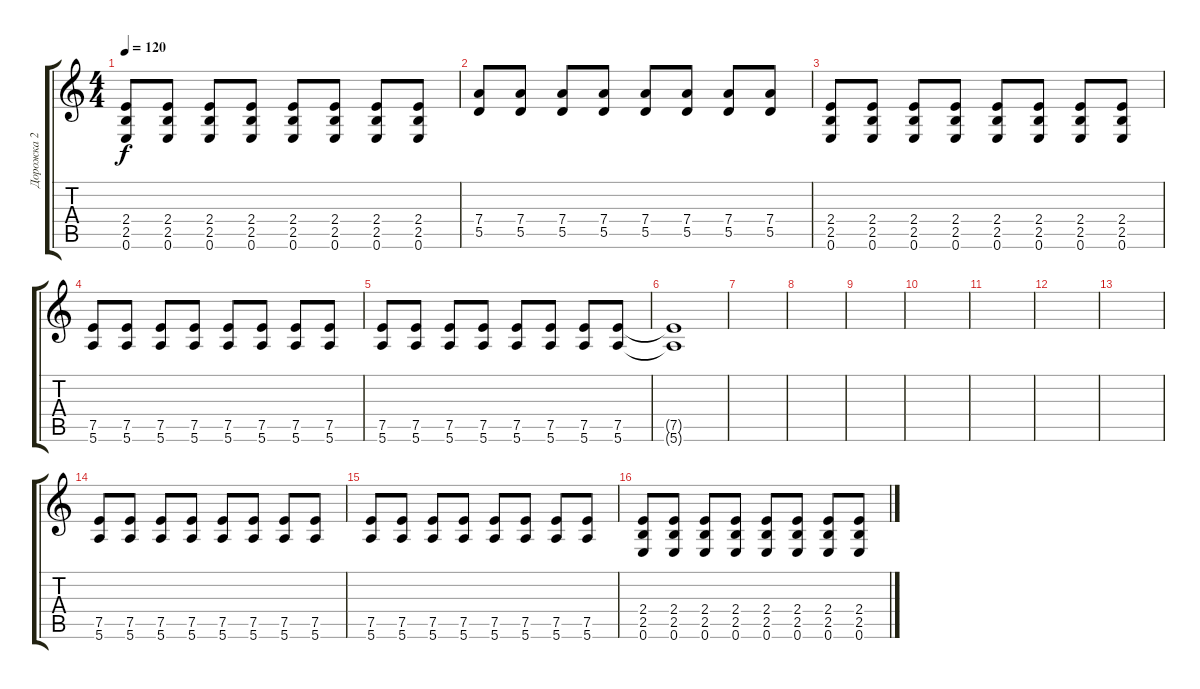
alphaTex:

\track ("Дорожка 2" "Дорожка 2") {instrument distortionguitar}
\staff {score tabs}
\tuning (E4 B3 G3 D3 A2 E2) {hide}
\ts (4 4)
\tempo 120
\clef g2
\ks c
(2.4 2.5 0.6).8{dy f} (2.4 2.5 0.6).8 (2.4 2.5 0.6).8 (2.4 2.5 0.6).8 (2.4 2.5 0.6).8 (2.4 2.5 0.6).8 (2.4 2.5 0.6).8 (2.4 2.5 0.6).8 |
(7.4 5.5).8 (7.4 5.5).8 (7.4 5.5).8 (7.4 5.5).8 (7.4 5.5).8 (7.4 5.5).8 (7.4 5.5).8 (7.4 5.5).8 |
(2.4 2.5 0.6).8 (2.4 2.5 0.6).8 (2.4 2.5 0.6).8 (2.4 2.5 0.6).8 (2.4 2.5 0.6).8 (2.4 2.5 0.6).8 (2.4 2.5 0.6).8 (2.4 2.5 0.6).8 |
(7.5 5.6).8 (7.5 5.6).8 (7.5 5.6).8 (7.5 5.6).8 (7.5 5.6).8 (7.5 5.6).8 (7.5 5.6).8 (7.5 5.6).8 |
(7.5 5.6).8 (7.5 5.6).8 (7.5 5.6).8 (7.5 5.6).8 (7.5 5.6).8 (7.5 5.6).8 (7.5 5.6).8 (7.5 5.6).8 |
(7.5{t} 5.6{t}).1 |
|
|
|
|
|
|
|
(7.5 5.6).8 (7.5 5.6).8 (7.5 5.6).8 (7.5 5.6).8 (7.5 5.6).8 (7.5 5.6).8 (7.5 5.6).8 (7.5 5.6).8 |
(7.5 5.6).8 (7.5 5.6).8 (7.5 5.6).8 (7.5 5.6).8 (7.5 5.6).8 (7.5 5.6).8 (7.5 5.6).8 (7.5 5.6).8 |
(2.4 2.5 0.6).8 (2.4 2.5 0.6).8 (2.4 2.5 0.6).8 (2.4 2.5 0.6).8 (2.4 2.5 0.6).8 (2.4 2.5 0.6).8 (2.4 2.5 0.6).8 (2.4 2.5 0.6).8
